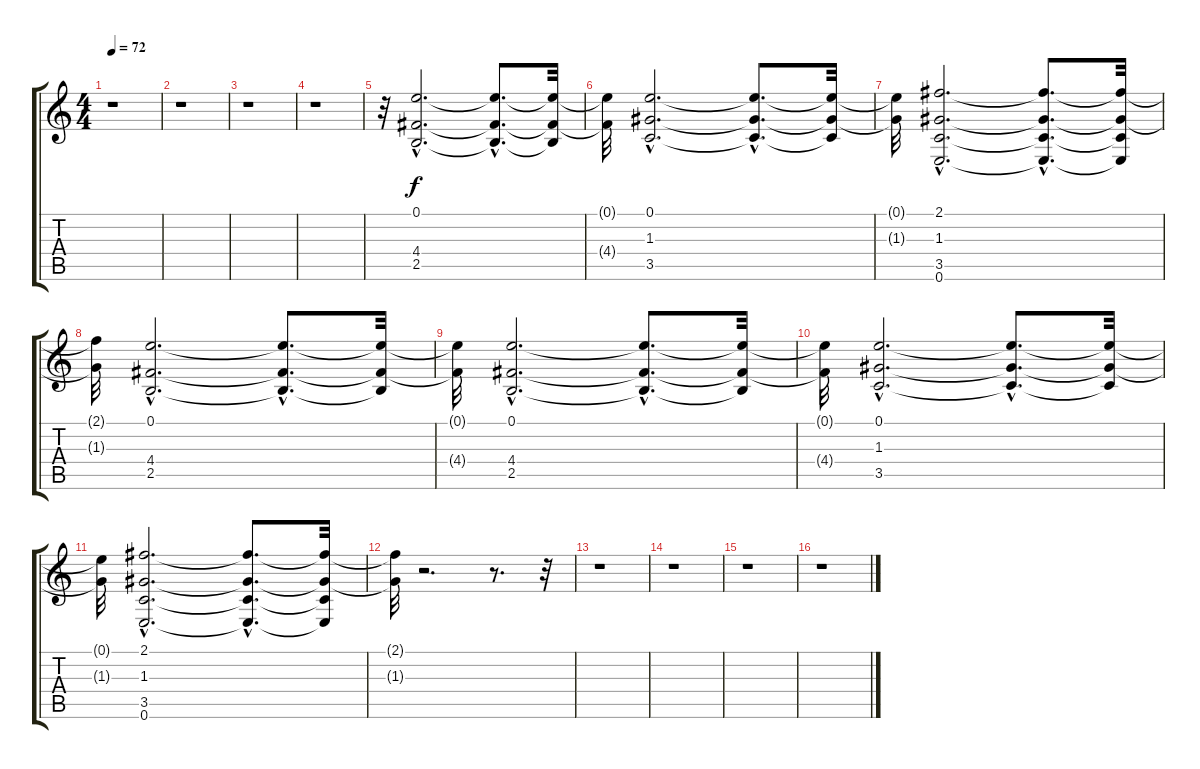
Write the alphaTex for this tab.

\track "" {instrument acousticguitarsteel}
\staff {score tabs}
\tuning (E4 B3 G3 D3 A2 E2) {hide}
\ts (4 4)
\tempo 72
\clef g2
\ks c
r.1{dy f} |
r.1 |
r.1 |
r.1 |
r.32 (0.1{hac} 4.4{hac} 2.5{hac}).2{d} (0.1{hac t} 4.4{hac t} 2.5{hac t}).8{d} (0.1{t} 4.4{t} 2.5{t}).32 |
(0.1{t} 4.4{t}).32 (0.1{hac} 1.3{hac} 3.5{hac}).2{d} (0.1{hac t} 1.3{hac t} 3.5{hac t}).8{d} (0.1{t} 1.3{t} 3.5{t}).32 |
(0.1{t} 1.3{t}).32 (2.1{hac} 1.3{hac} 3.5{hac} 0.6{hac}).2{d} (2.1{hac t} 1.3{hac t} 3.5{hac t} 0.6{hac t}).8{d} (2.1{t} 1.3{t} 3.5{t} 0.6{t}).32 |
(2.1{t} 1.3{t}).32 (0.1{hac} 4.4{hac} 2.5{hac}).2{d} (0.1{hac t} 4.4{hac t} 2.5{hac t}).8{d} (0.1{t} 4.4{t} 2.5{t}).32 |
(0.1{t} 4.4{t}).32 (0.1{hac} 4.4{hac} 2.5{hac}).2{d} (0.1{hac t} 4.4{hac t} 2.5{hac t}).8{d} (0.1{t} 4.4{t} 2.5{t}).32 |
(0.1{t} 4.4{t}).32 (0.1{hac} 1.3{hac} 3.5{hac}).2{d} (0.1{hac t} 1.3{hac t} 3.5{hac t}).8{d} (0.1{t} 1.3{t} 3.5{t}).32 |
(0.1{t} 1.3{t}).32 (2.1{hac} 1.3{hac} 3.5{hac} 0.6{hac}).2{d} (2.1{hac t} 1.3{hac t} 3.5{hac t} 0.6{hac t}).8{d} (2.1{t} 1.3{t} 3.5{t} 0.6{t}).32 |
(2.1{t} 1.3{t}).32 r.2{d} r.8{d} r.32 |
r.1 |
r.1 |
r.1 |
r.1
